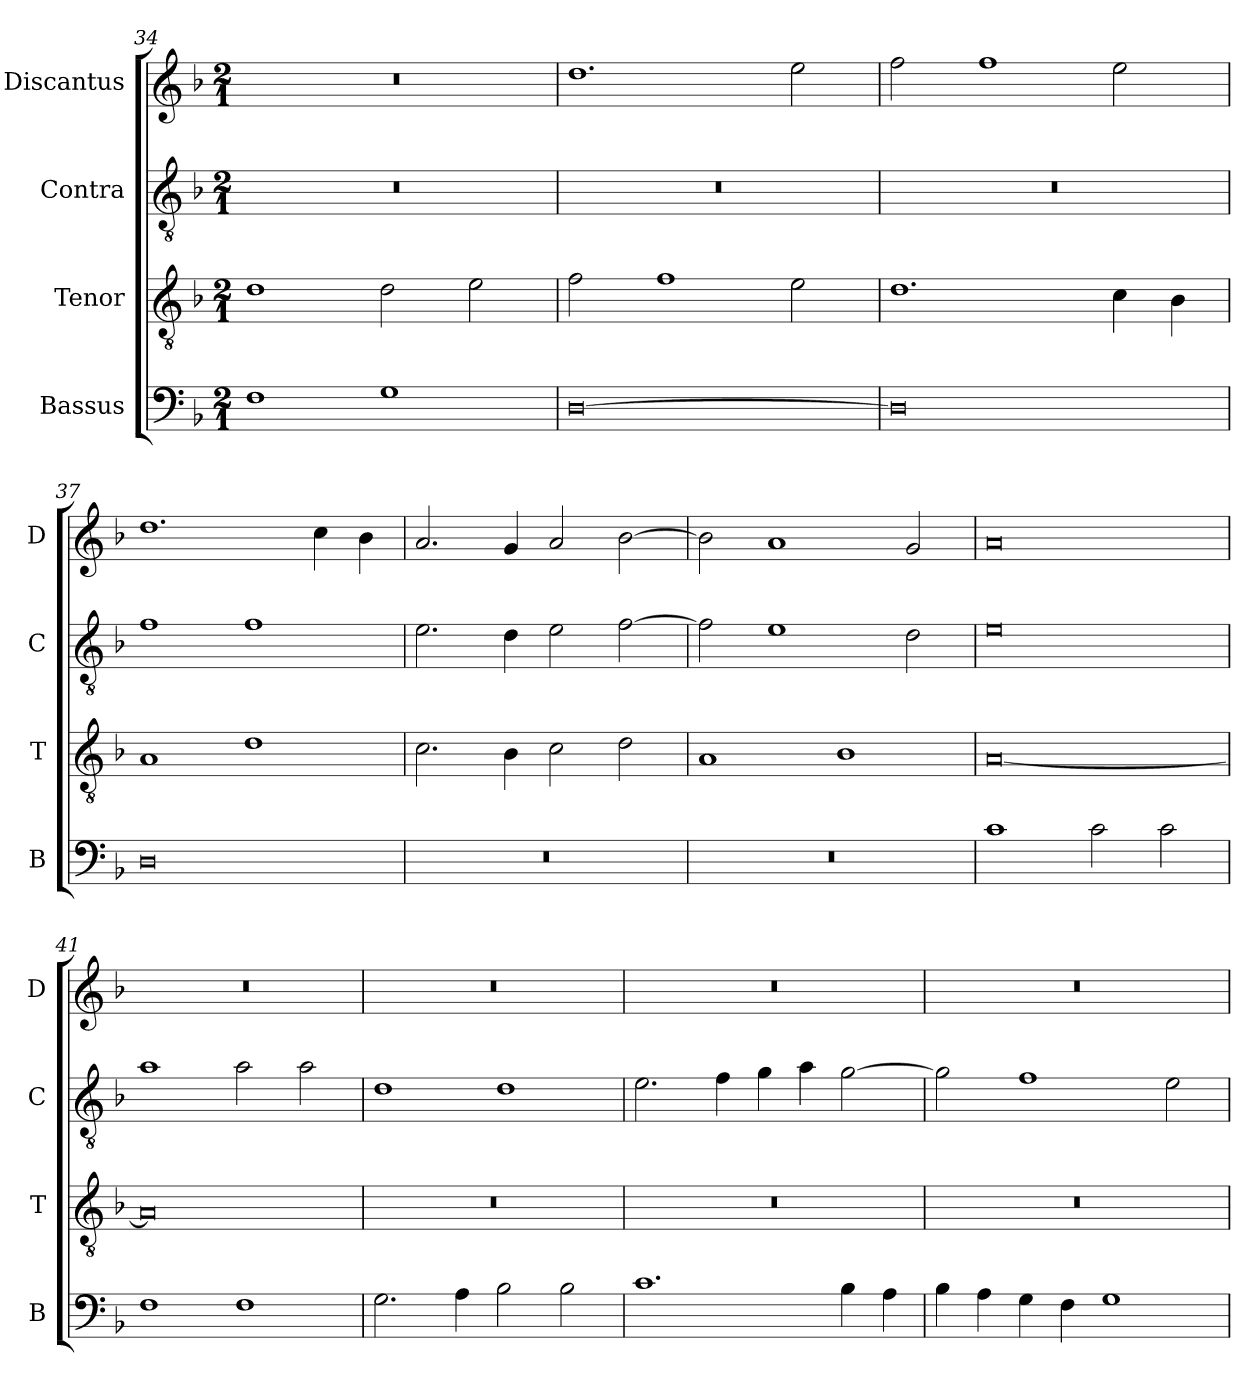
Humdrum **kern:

**kern	**kern	**kern	**kern
*part4	*part3	*part2	*part1
*staff4	*staff3	*staff2	*staff1
*I"Bassus	*I"Tenor	*I"Contra	*I"Discantus
*I'B	*I'T	*I'C	*I'D
*clefF4	*clefGv2	*clefGv2	*clefG2
*k[b-]	*k[b-]	*k[b-]	*k[b-]
*M2/1	*M2/1	*M2/1	*M2/1
=34	=34	=34	=34
1F	1d	0r	0r
1G	2d\	.	.
.	2e\	.	.
=35	=35	=35	=35
[0D	2f\	0r	1.dd
.	1f	.	.
.	2e\	.	2ee\
=36	=36	=36	=36
0D]	1.d	0r	2ff\
.	.	.	1ff
.	4c\	.	2ee\
.	4B-\	.	.
=37	=37	=37	=37
0D	1A	1f	1.dd
.	1d	1f	.
.	.	.	4cc\
.	.	.	4b-\
=38	=38	=38	=38
0r	2.c\	2.e\	2.a/
.	4B-\	4d\	4g/
.	2c\	2e\	2a/
.	2d\	[2f\	[2b-\
=39	=39	=39	=39
0r	1A	2f\]	2b-\]
.	.	1e	1a
.	1B-	.	.
.	.	2d\	2g/
=40	=40	=40	=40
1c	[0A	0e	0a
2c\	.	.	.
2c\	.	.	.
=41	=41	=41	=41
1F	0A]	1a	0r
1F	.	2a\	.
.	.	2a\	.
=42	=42	=42	=42
2.G\	0r	1d	0r
4A\	.	.	.
2B-\	.	1d	.
2B-\	.	.	.
=43	=43	=43	=43
1.c	0r	2.e\	0r
.	.	4f\	.
.	.	4g\	.
.	.	4a\	.
4B-\	.	[2g\	.
4A\	.	.	.
=44	=44	=44	=44
4B-\	0r	2g\]	0r
4A\	.	.	.
4G\	.	1f	.
4F\	.	.	.
1G	.	.	.
.	.	2e\	.
=	=	=	=
*-	*-	*-	*-
